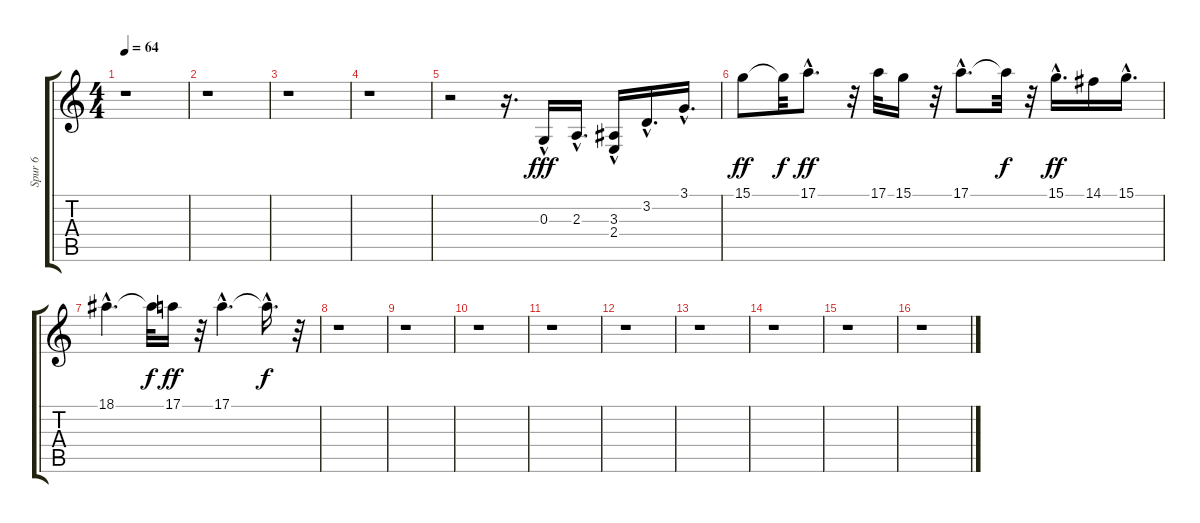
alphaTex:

\track ("Spur 6" "Spur 6") {instrument stringensemble2}
\staff {score tabs}
\tuning (E4 B3 G3 D3 A2 E2) {hide}
\ts (4 4)
\tempo 64
\clef g2
\ks c
r.1{dy fff instrument stringensemble2} |
r.1 |
r.1 |
r.1 |
r.2 r.16{d} 0.3{hac}.16 2.3{hac}.16{d} (3.3{hac} 2.4{hac}).16 3.2{hac}.16{d} 3.1{hac}.16{d} |
15.1.8{dy ff} 15.1{t}.32{dy f} 17.1{hac}.8{d dy ff} r.32 17.1.32 15.1.16 r.32 17.1{hac}.8{d} 17.1{t}.32{dy f} r.32 15.1{hac}.16{d dy ff} 14.1.16 15.1{hac}.16{d} |
18.1{hac}.4{d} 18.1{t}.32{dy f} 17.1.16{dy ff} r.32 17.1{hac}.4{d} 17.1{hac t}.16{d dy f} r.32 |
r.1 |
r.1 |
r.1 |
r.1 |
r.1 |
r.1 |
r.1 |
r.1 |
r.1
